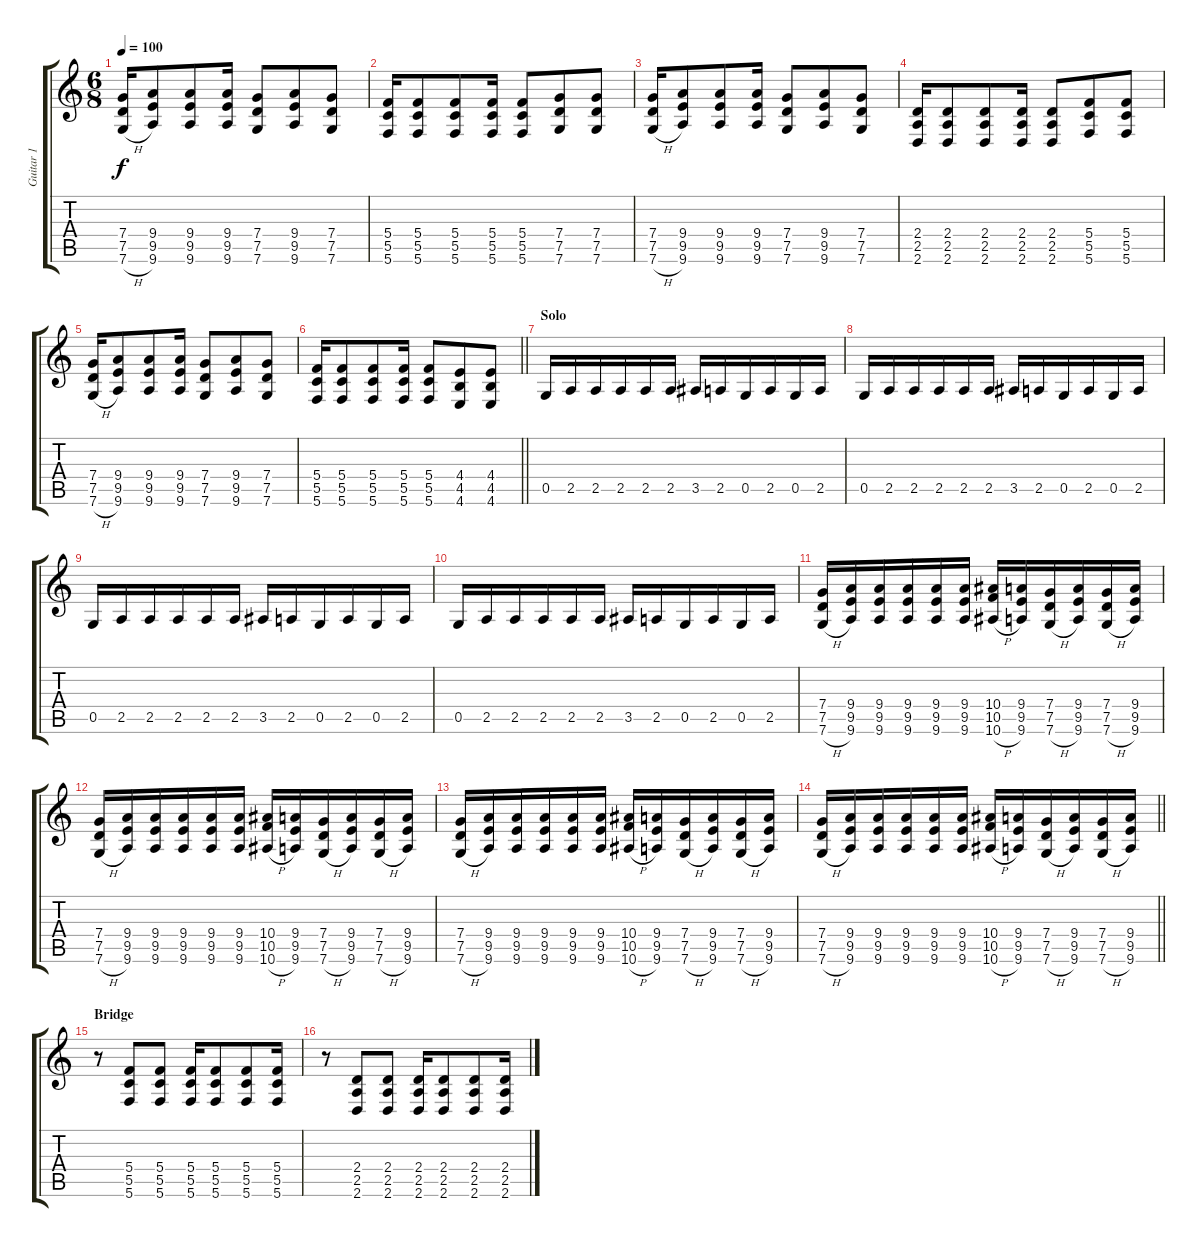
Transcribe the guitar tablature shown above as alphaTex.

\track ("Guitar 1" "Guitar 1") {instrument distortionguitar}
\staff {score tabs}
\tuning (D4 A3 F3 C3 G2 C2) {hide}
\ts (6 8)
\tempo 100
\clef g2
\ks c
(7.4 7.5 7.6{h}).16{dy f} (9.4 9.5 9.6).8 (9.4 9.5 9.6).8 (9.4 9.5 9.6).16 (7.4 7.5 7.6).8 (9.4 9.5 9.6).8 (7.4 7.5 7.6).8 |
(5.4 5.5 5.6).16 (5.4 5.5 5.6).8 (5.4 5.5 5.6).8 (5.4 5.5 5.6).16 (5.4 5.5 5.6).8 (7.4 7.5 7.6).8 (7.4 7.5 7.6).8 |
(7.4 7.5 7.6{h}).16 (9.4 9.5 9.6).8 (9.4 9.5 9.6).8 (9.4 9.5 9.6).16 (7.4 7.5 7.6).8 (9.4 9.5 9.6).8 (7.4 7.5 7.6).8 |
(2.4 2.5 2.6).16 (2.4 2.5 2.6).8 (2.4 2.5 2.6).8 (2.4 2.5 2.6).16 (2.4 2.5 2.6).8 (5.4 5.5 5.6).8 (5.4 5.5 5.6).8 |
(7.4 7.5 7.6{h}).16 (9.4 9.5 9.6).8 (9.4 9.5 9.6).8 (9.4 9.5 9.6).16 (7.4 7.5 7.6).8 (9.4 9.5 9.6).8 (7.4 7.5 7.6).8 |
\barLineRight lightlight
(5.4 5.5 5.6).16 (5.4 5.5 5.6).8 (5.4 5.5 5.6).8 (5.4 5.5 5.6).16 (5.4 5.5 5.6).8 (4.4 4.5 4.6).8 (4.4 4.5 4.6).8 |
\section ("" "Solo")
0.5.16 2.5.16 2.5.16 2.5.16 2.5.16 2.5.16 3.5.16 2.5.16 0.5.16 2.5.16 0.5.16 2.5.16 |
0.5.16 2.5.16 2.5.16 2.5.16 2.5.16 2.5.16 3.5.16 2.5.16 0.5.16 2.5.16 0.5.16 2.5.16 |
0.5.16 2.5.16 2.5.16 2.5.16 2.5.16 2.5.16 3.5.16 2.5.16 0.5.16 2.5.16 0.5.16 2.5.16 |
0.5.16 2.5.16 2.5.16 2.5.16 2.5.16 2.5.16 3.5.16 2.5.16 0.5.16 2.5.16 0.5.16 2.5.16 |
(7.4 7.5 7.6{h}).16 (9.4 9.5 9.6).16 (9.4 9.5 9.6).16 (9.4 9.5 9.6).16 (9.4 9.5 9.6).16 (9.4 9.5 9.6).16 (10.4 10.5 10.6{h}).16 (9.4 9.5 9.6).16 (7.4 7.5 7.6{h}).16 (9.4 9.5 9.6).16 (7.4 7.5 7.6{h}).16 (9.4 9.5 9.6).16 |
(7.4 7.5 7.6{h}).16 (9.4 9.5 9.6).16 (9.4 9.5 9.6).16 (9.4 9.5 9.6).16 (9.4 9.5 9.6).16 (9.4 9.5 9.6).16 (10.4 10.5 10.6{h}).16 (9.4 9.5 9.6).16 (7.4 7.5 7.6{h}).16 (9.4 9.5 9.6).16 (7.4 7.5 7.6{h}).16 (9.4 9.5 9.6).16 |
(7.4 7.5 7.6{h}).16 (9.4 9.5 9.6).16 (9.4 9.5 9.6).16 (9.4 9.5 9.6).16 (9.4 9.5 9.6).16 (9.4 9.5 9.6).16 (10.4 10.5 10.6{h}).16 (9.4 9.5 9.6).16 (7.4 7.5 7.6{h}).16 (9.4 9.5 9.6).16 (7.4 7.5 7.6{h}).16 (9.4 9.5 9.6).16 |
\barLineRight lightlight
(7.4 7.5 7.6{h}).16 (9.4 9.5 9.6).16 (9.4 9.5 9.6).16 (9.4 9.5 9.6).16 (9.4 9.5 9.6).16 (9.4 9.5 9.6).16 (10.4 10.5 10.6{h}).16 (9.4 9.5 9.6).16 (7.4 7.5 7.6{h}).16 (9.4 9.5 9.6).16 (7.4 7.5 7.6{h}).16 (9.4 9.5 9.6).16 |
\section ("" "Bridge")
r.8{volume 11} (5.4 5.5 5.6).8 (5.4 5.5 5.6).8 (5.4 5.5 5.6).16 (5.4 5.5 5.6).8 (5.4 5.5 5.6).8 (5.4 5.5 5.6).16 |
r.8 (2.4 2.5 2.6).8 (2.4 2.5 2.6).8 (2.4 2.5 2.6).16 (2.4 2.5 2.6).8 (2.4 2.5 2.6).8 (2.4 2.5 2.6).16
